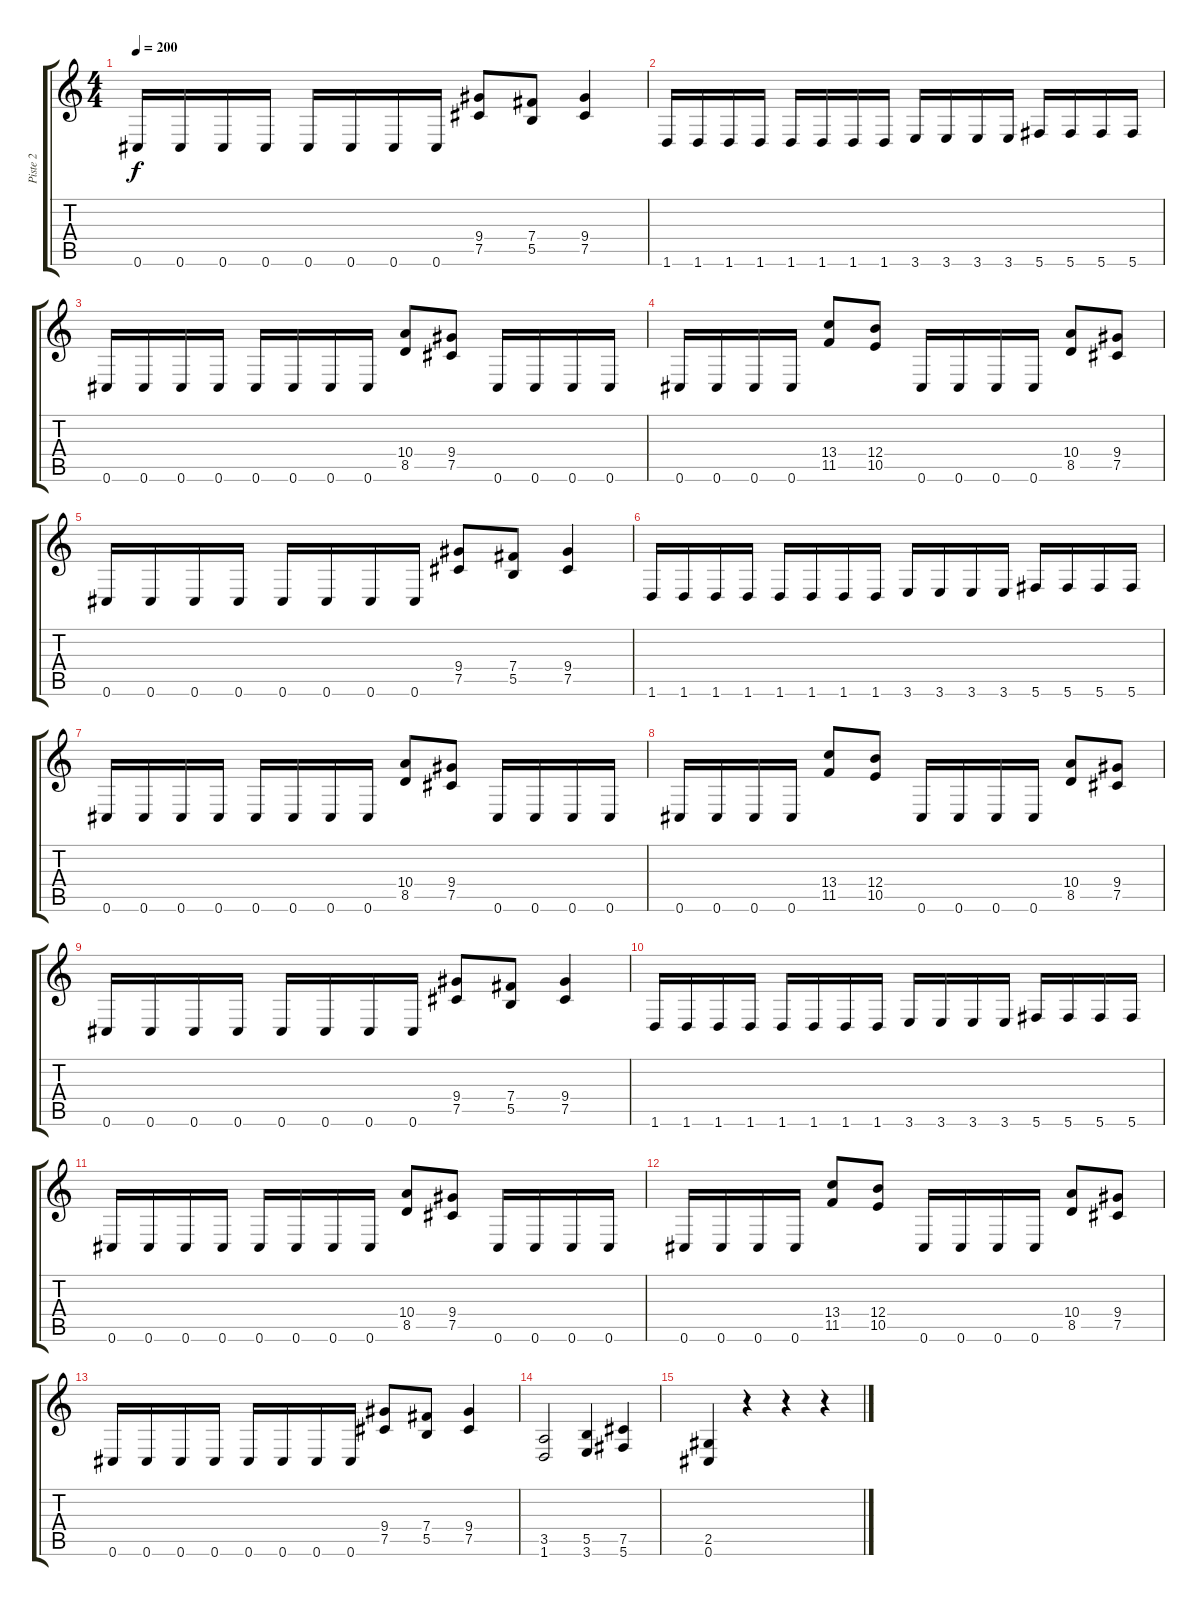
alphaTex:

\track ("Piste 2" "Piste 2") {instrument distortionguitar}
\staff {score tabs}
\tuning (Db4 Ab3 E3 B2 Gb2 Db2) {hide}
\ts (4 4)
\tempo 200
\clef g2
\ks c
0.6.16{dy f} 0.6.16 0.6.16 0.6.16 0.6.16 0.6.16 0.6.16 0.6.16 (9.4 7.5).8 (7.4 5.5).8 (9.4 7.5).4 |
1.6.16 1.6.16 1.6.16 1.6.16 1.6.16 1.6.16 1.6.16 1.6.16 3.6.16 3.6.16 3.6.16 3.6.16 5.6.16 5.6.16 5.6.16 5.6.16 |
0.6.16 0.6.16 0.6.16 0.6.16 0.6.16 0.6.16 0.6.16 0.6.16 (10.4 8.5).8 (9.4 7.5).8 0.6.16 0.6.16 0.6.16 0.6.16 |
0.6.16 0.6.16 0.6.16 0.6.16 (13.4 11.5).8 (12.4 10.5).8 0.6.16 0.6.16 0.6.16 0.6.16 (10.4 8.5).8 (9.4 7.5).8 |
0.6.16 0.6.16 0.6.16 0.6.16 0.6.16 0.6.16 0.6.16 0.6.16 (9.4 7.5).8 (7.4 5.5).8 (9.4 7.5).4 |
1.6.16 1.6.16 1.6.16 1.6.16 1.6.16 1.6.16 1.6.16 1.6.16 3.6.16 3.6.16 3.6.16 3.6.16 5.6.16 5.6.16 5.6.16 5.6.16 |
0.6.16 0.6.16 0.6.16 0.6.16 0.6.16 0.6.16 0.6.16 0.6.16 (10.4 8.5).8 (9.4 7.5).8 0.6.16 0.6.16 0.6.16 0.6.16 |
0.6.16 0.6.16 0.6.16 0.6.16 (13.4 11.5).8 (12.4 10.5).8 0.6.16 0.6.16 0.6.16 0.6.16 (10.4 8.5).8 (9.4 7.5).8 |
0.6.16 0.6.16 0.6.16 0.6.16 0.6.16 0.6.16 0.6.16 0.6.16 (9.4 7.5).8 (7.4 5.5).8 (9.4 7.5).4 |
1.6.16 1.6.16 1.6.16 1.6.16 1.6.16 1.6.16 1.6.16 1.6.16 3.6.16 3.6.16 3.6.16 3.6.16 5.6.16 5.6.16 5.6.16 5.6.16 |
0.6.16 0.6.16 0.6.16 0.6.16 0.6.16 0.6.16 0.6.16 0.6.16 (10.4 8.5).8 (9.4 7.5).8 0.6.16 0.6.16 0.6.16 0.6.16 |
0.6.16 0.6.16 0.6.16 0.6.16 (13.4 11.5).8 (12.4 10.5).8 0.6.16 0.6.16 0.6.16 0.6.16 (10.4 8.5).8 (9.4 7.5).8 |
0.6.16 0.6.16 0.6.16 0.6.16 0.6.16 0.6.16 0.6.16 0.6.16 (9.4 7.5).8 (7.4 5.5).8 (9.4 7.5).4 |
(3.5 1.6).2 (5.5 3.6).4 (7.5 5.6).4 |
(2.5 0.6).4 r.4 r.4 r.4
